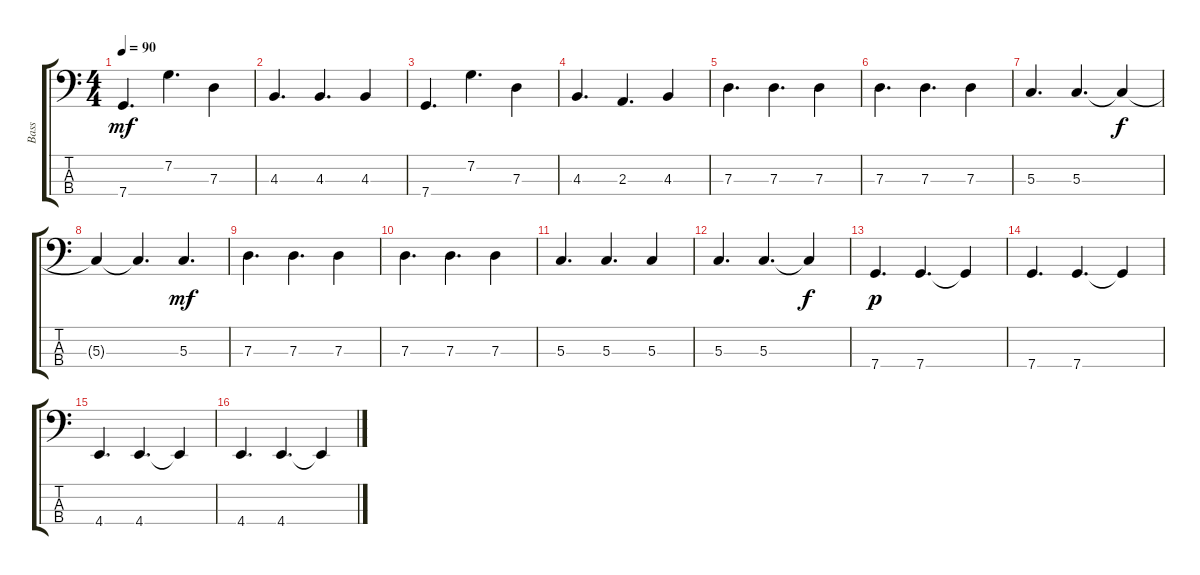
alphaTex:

\track ("Bass" "Bass") {instrument electricbassfinger}
\staff {score tabs}
\tuning (G2 C2 G1 C1) {hide}
\ts (4 4)
\tempo 90
\clef f4
\ks c
7.4.4{d dy mf} 7.2.4{d} 7.3.4 |
4.3.4{d} 4.3.4{d} 4.3.4 |
7.4.4{d} 7.2.4{d} 7.3.4 |
4.3.4{d} 2.3.4{d} 4.3.4 |
7.3.4{d} 7.3.4{d} 7.3.4 |
7.3.4{d} 7.3.4{d} 7.3.4 |
5.3.4{d} 5.3.4{d} 5.3{t}.4{dy f} |
5.3{t}.4 5.3{t}.4{d} 5.3.4{d dy mf} |
7.3.4{d} 7.3.4{d} 7.3.4 |
7.3.4{d} 7.3.4{d} 7.3.4 |
5.3.4{d} 5.3.4{d} 5.3.4 |
5.3.4{d} 5.3.4{d} 5.3{t}.4{dy f} |
7.4.4{d dy p} 7.4.4{d} 7.4{t}.4 |
7.4.4{d} 7.4.4{d} 7.4{t}.4 |
4.4.4{d} 4.4.4{d} 4.4{t}.4 |
4.4.4{d} 4.4.4{d} 4.4{t}.4
